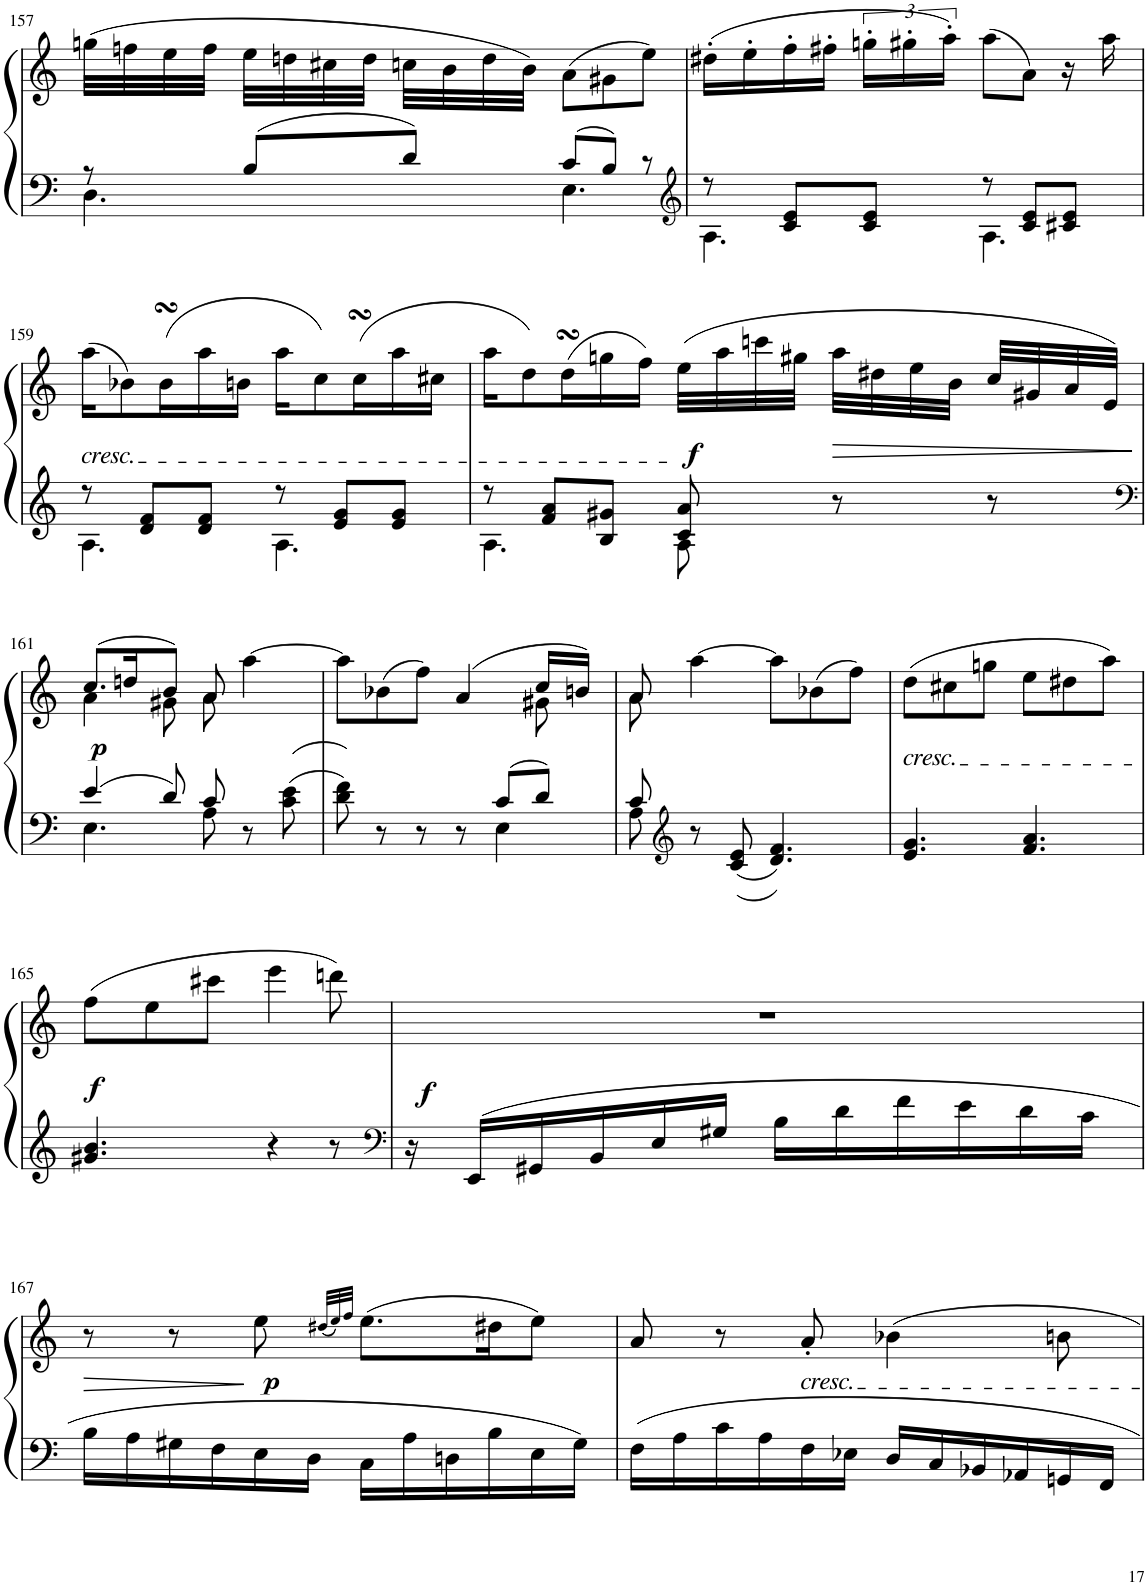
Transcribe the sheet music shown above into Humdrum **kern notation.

**kern	**kern	**dynam
*part1	*part1	*part1
*staff2	*staff1	*staff1/2
*I"Piano	*	*
*I'Pno.	*	*
!!LO:PB:g=z
*clefF4	*clefG2	*
*k[]	*k[]	*
*M6/8	*M6/8	*
=157	=157	=157
*^	*	*
8r	4.D\	(32ggn\LLL	.
.	.	32ffn\	.
.	.	32ee\	.
.	.	32ff\JJJ	.
8B/L	.	32ee\LLL	.
.	.	32ddn\	.
.	.	32cc#X\	.
.	.	32dd\JJJ	.
8d/J	.	32ccn\LLL	.
.	.	32b\	.
.	.	32dd\	.
.	.	32b\JJJ)	.
8c/L	4.E\	(8a\L	.
8B/J	.	8g#X\	.
8r	.	8ee\J)	.
=158	=158	=158	=158
*clefG2	*	*	*
8r	4.A\	(16dd#X'\LL	.
.	.	16ee'\	.
8c/ 8e/L	.	16ff'\	.
.	.	16ff#X'\JJ	.
8c/ 8e/J	.	24ggn'\LL	.
.	.	24gg#X'\	.
.	.	24aa'\JJ)	.
8r	4.A\	(8aa\L	.
8c/ 8e/L	.	8a\J)	.
8c#X/ 8e/J	.	16r	.
.	.	16aa\	.
!!LO:LB:g=z
=159	=159	=159	=159
!	!	!LO:TX:b:i:t=cresc.	!
8r	4.A\	(16aa\KL	.
.	.	8b-X\)	.
8d/ 8f/L	.	.	.
.	.	(16b-sSSs\L	.
8d/ 8f/J	.	16aa\	.
.	.	16bn\JJ	.
8r	4.A\	16aa\KL	.
.	.	8cc\)	.
8e/ 8g/L	.	.	.
.	.	(16ccsSSs\L	.
8e/ 8g/J	.	16aa\	.
.	.	16cc#X\JJ	.
=160	=160	=160	=160
8r	4.A\	16aa\KL	.
.	.	8dd\)	.
8f/ 8a/L	.	.	.
.	.	(16ddsSSS\L	.
8B/ 8g#X/J	.	16ggn\	.
.	.	16ff\JJ)	.
!	!	!	!LO:DY:b
8c/ 8a/	8A\	(32ee\LLL	f
.	.	32aa\	.
.	.	32cccn\	.
.	.	32gg#X\JJJ	.
!	!	!	!LO:HP:b
8r	4ryy	32aa\LLL	>
.	.	32dd#X\	.
.	.	32ee\	.
.	.	32b\JJJ	.
8r	.	32cc/LLL	.
.	.	32g#X/	.
.	.	32a/	.
.	.	32e/JJJ)	.
*v	*v	*	*
.	.	]
!!LO:LB:g=z
=161	=161	=161
*clefF4	*	*
*^	*^	*
!	!	!	!	!LO:DY:b
4e/	4.E\	(8.cc/L	4a\	p
.	.	16ddn/K	.	.
8d/	.	8b/J)	8g#X\	.
8c/	8A\	8a/	8a\	.
8r	4ryy	[4aa\	4ryy	.
8c\ 8e\	.	.	.	.
=162	=162	=162	=162	=162
8d\ 8f\	2ryy	8aa\L]	8ryy	.
*	*	*v	*v	*
8r	.	(8b-X\	.
8r	.	8ff\J)	.
8r	.	(4a/	.
8c/L	4E\	.	.
*	*	*^	*
8d/J	.	16cc/LL	8g#X\	.
.	.	16bn/JJ)	.	.
=163	=163	=163	=163	=163
8c/	8A\	8a/	8a\	.
*clefG2	*	*	*	*
8r	8ryy	[4aa\	8ryy	.
8c/ 8e/	2ryy	.	2ryy	.
4.d/ 4.f/	.	8aa\L]	.	.
.	.	(8b-X\	.	.
.	.	8ff\J)	.	.
*v	*v	*	*	*
*	*v	*v	*
=164	=164	=164
!	!LO:TX:b:i:t=cresc.	!
4.e/ 4.g/	(8dd\L	.
.	8cc#X\	.
.	8ggn\J	.
4.f/ 4.a/	8ee\L	.
.	8dd#X\	.
.	8aa\J)	.
!!LO:LB:g=z
=165	=165	=165
!	!	!LO:DY:b
4.g#X/ 4.b/	(8ff\L	f
.	8ee\	.
.	8ccc#X\J	.
4r	4eee\	.
8r	8dddn\)	.
=166	=166	=166
*clefF4	*	*
!	!	!LO:DY:b
16r	2.r	f
16EE/LL	.	.
16GG#X/	.	.
16BB/	.	.
16E/	.	.
16G#X/JJ	.	.
16B\LL	.	.
16d\	.	.
16f\	.	.
16e\	.	.
16d\	.	.
16c\JJ	.	.
!!LO:LB:g=z
=167	=167	=167
!	!	!LO:HP:b
*	*^	*
16B\LL	8r	4.ryy	>
16A\	.	.	.
16G#X\	8r	.	.
16F\	.	.	.
!	!	!	!LO:DY:n=1:b
16E\	8ee\	.	] p
16D\JJ	.	.	.
.	(32qdd#X/LLL	qdd#LLL	.
.	32qee/)	qee	.
.	32qff/JJJ	qffJJJ	.
16C\LL	(8.ee\L	8ee	.
16A\	.	.	.
16Dn\	.	8ryy	.
16B\	16dd#X\K	.	.
16E\	8ee\J)	8ryy	.
16G#\JJ	.	.	.
*	*v	*v	*
=168	=168	=168
16F\LL	8a/	.
16A\	.	.
16c\	8r	.
16A\	.	.
!	!LO:TX:b:i:t=cresc.	!
16F\	8a'/	.
16E-X\JJ	.	.
16D/LL	4b-X\	.
16C/	.	.
16BB-X/	.	.
16AA-X/	.	.
16GGn/	8bn\	.
16FF/JJ	.	.
=	=	=
*-	*-	*-
